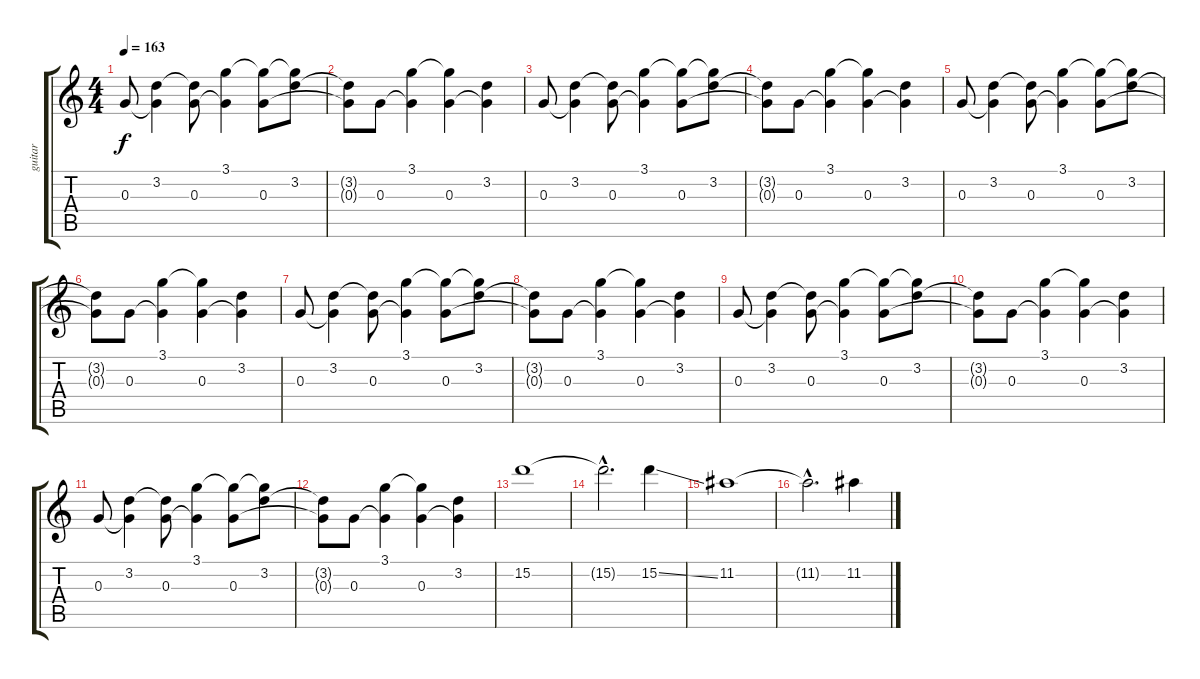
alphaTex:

\track ("guitar" "guitar") {instrument overdrivenguitar}
\staff {score tabs}
\tuning (E4 B3 G3 D3 A2 E2) {hide}
\ts (4 4)
\tempo 163
\clef g2
\ks c
0.3.8{dy f} (3.2 0.3{t}).4 (3.2{t} 0.3).8 (3.1 0.3{t}).4 (3.1{t} 0.3).8 (3.1{t} 3.2).8 |
(3.2{t} 0.3{t}).8 0.3.8 (3.1 0.3{t}).4 (3.1{t} 0.3).4 (3.2 0.3{t}).4 |
0.3.8 (3.2 0.3{t}).4 (3.2{t} 0.3).8 (3.1 0.3{t}).4 (3.1{t} 0.3).8 (3.1{t} 3.2).8 |
(3.2{t} 0.3{t}).8 0.3.8 (3.1 0.3{t}).4 (3.1{t} 0.3).4 (3.2 0.3{t}).4 |
0.3.8 (3.2 0.3{t}).4 (3.2{t} 0.3).8 (3.1 0.3{t}).4 (3.1{t} 0.3).8 (3.1{t} 3.2).8 |
(3.2{t} 0.3{t}).8 0.3.8 (3.1 0.3{t}).4 (3.1{t} 0.3).4 (3.2 0.3{t}).4 |
0.3.8 (3.2 0.3{t}).4 (3.2{t} 0.3).8 (3.1 0.3{t}).4 (3.1{t} 0.3).8 (3.1{t} 3.2).8 |
(3.2{t} 0.3{t}).8 0.3.8 (3.1 0.3{t}).4 (3.1{t} 0.3).4 (3.2 0.3{t}).4 |
0.3.8 (3.2 0.3{t}).4 (3.2{t} 0.3).8 (3.1 0.3{t}).4 (3.1{t} 0.3).8 (3.1{t} 3.2).8 |
(3.2{t} 0.3{t}).8 0.3.8 (3.1 0.3{t}).4 (3.1{t} 0.3).4 (3.2 0.3{t}).4 |
0.3.8 (3.2 0.3{t}).4 (3.2{t} 0.3).8 (3.1 0.3{t}).4 (3.1{t} 0.3).8 (3.1{t} 3.2).8 |
(3.2{t} 0.3{t}).8 0.3.8 (3.1 0.3{t}).4 (3.1{t} 0.3).4 (3.2 0.3{t}).4 |
15.2.1 |
15.2{hac t}.2{d} 15.2{ss}.4 |
11.2.1 |
11.2{hac t}.2{d} 11.2{ss}.4
